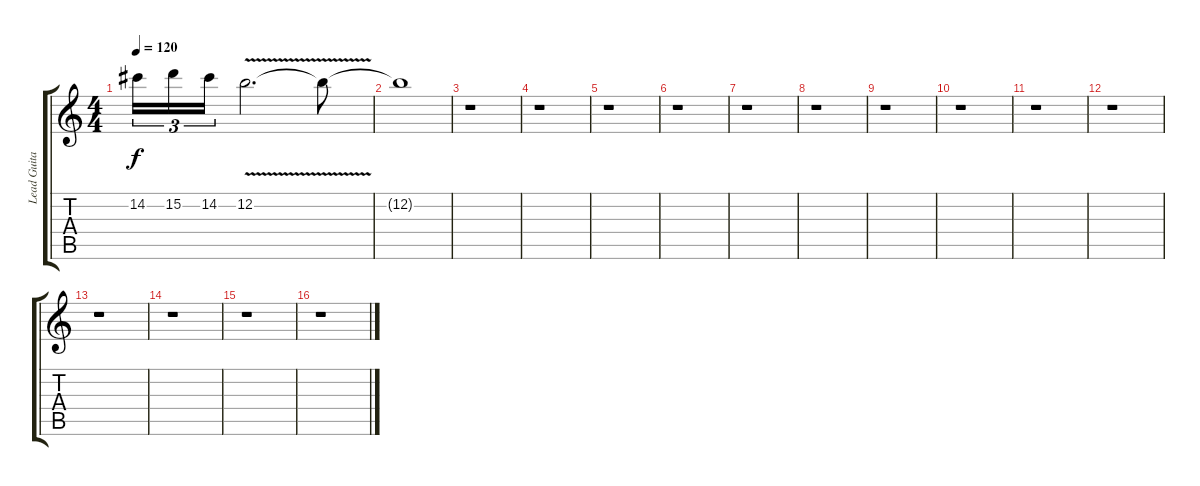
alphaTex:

\track ("Lead Guitar" "Lead Guita") {instrument overdrivenguitar}
\staff {score tabs}
\tuning (E4 B3 G3 D3 A2 E2) {hide}
\ts (4 4)
\tempo 120
\clef g2
\ks c
14.2.16{tu (3 2) dy f} 15.2.16{tu (3 2)} 14.2.16{tu (3 2)} 12.2{v}.2{d} 12.2{t}.8 |
12.2{t}.1 |
r.1 |
r.1 |
r.1 |
r.1 |
r.1 |
r.1 |
r.1 |
r.1 |
r.1 |
r.1 |
r.1 |
r.1 |
r.1 |
r.1
